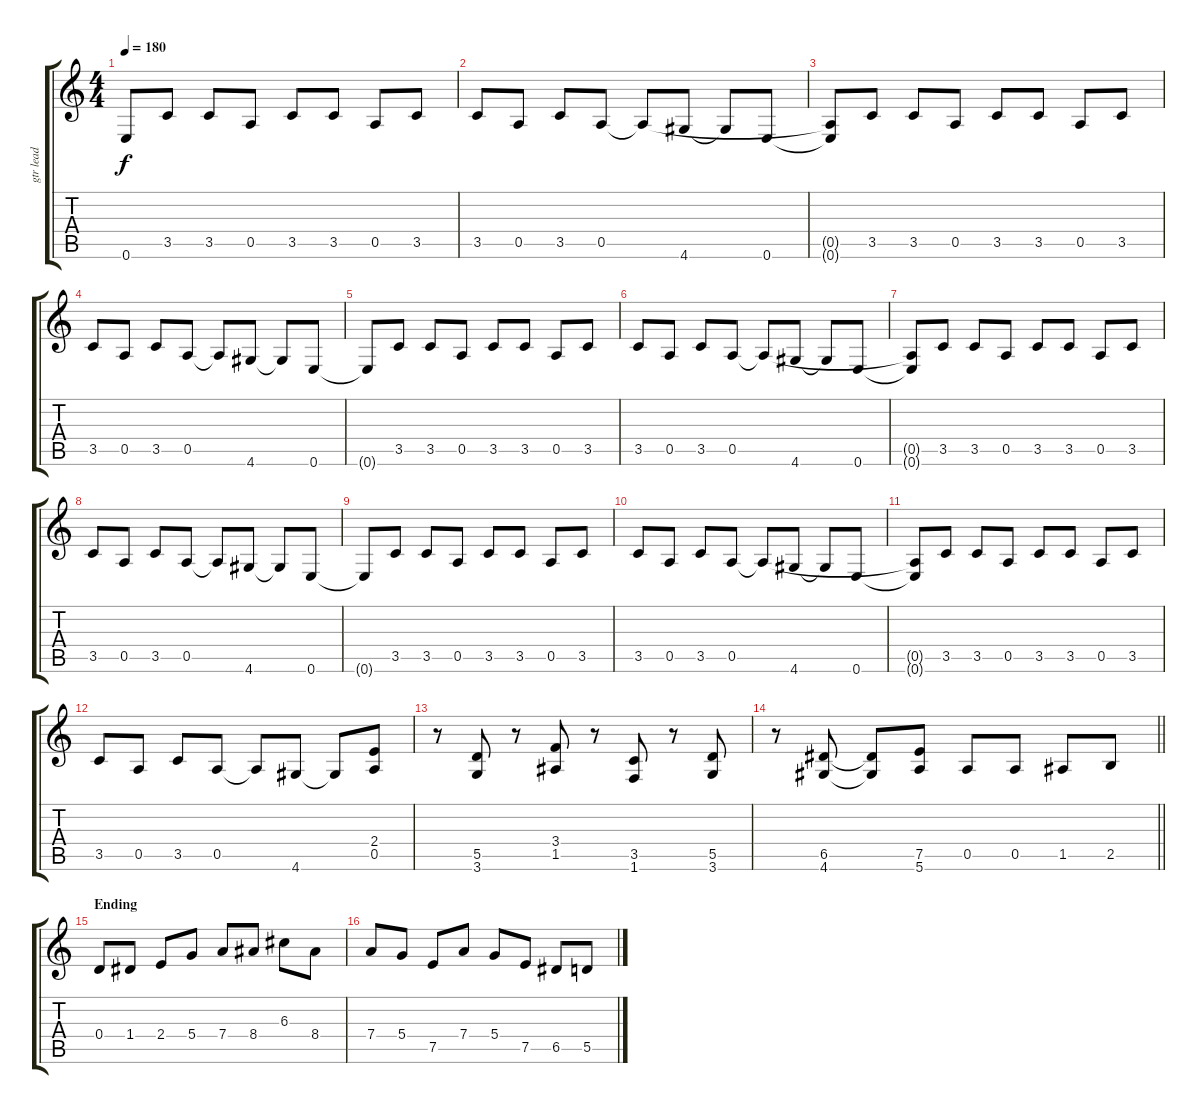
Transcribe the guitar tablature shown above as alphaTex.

\track ("gtr lead" "gtr lead") {instrument distortionguitar}
\staff {score tabs}
\tuning (E4 B3 G3 D3 A2 E2) {hide}
\ts (4 4)
\tempo 180
\clef g2
\ks c
0.6{t}.8{dy f} 3.5.8 3.5.8 0.5.8 3.5.8 3.5.8 0.5.8 3.5.8 |
3.5.8 0.5.8 3.5.8 0.5.8 0.5{t}.8 4.6.8 4.6{t}.8 0.6.8 |
(0.5{t} 0.6{t}).8 3.5.8 3.5.8 0.5.8 3.5.8 3.5.8 0.5.8 3.5.8 |
3.5.8 0.5.8 3.5.8 0.5.8 0.5{t}.8 4.6.8 4.6{t}.8 0.6.8 |
0.6{t}.8 3.5.8 3.5.8 0.5.8 3.5.8 3.5.8 0.5.8 3.5.8 |
3.5.8 0.5.8 3.5.8 0.5.8 0.5{t}.8 4.6.8 4.6{t}.8 0.6.8 |
(0.5{t} 0.6{t}).8 3.5.8 3.5.8 0.5.8 3.5.8 3.5.8 0.5.8 3.5.8 |
3.5.8 0.5.8 3.5.8 0.5.8 0.5{t}.8 4.6.8 4.6{t}.8 0.6.8 |
0.6{t}.8 3.5.8 3.5.8 0.5.8 3.5.8 3.5.8 0.5.8 3.5.8 |
3.5.8 0.5.8 3.5.8 0.5.8 0.5{t}.8 4.6.8 4.6{t}.8 0.6.8 |
(0.5{t} 0.6{t}).8 3.5.8 3.5.8 0.5.8 3.5.8 3.5.8 0.5.8 3.5.8 |
3.5.8 0.5.8 3.5.8 0.5.8 0.5{t}.8 4.6.8 4.6{t}.8 (2.4 0.5).8 |
r.8 (5.5 3.6).8 r.8 (3.4 1.5).8 r.8 (3.5 1.6).8 r.8 (5.5 3.6).8 |
\barLineRight lightlight
r.8 (6.5 4.6).8 (6.5{t} 4.6{t}).8 (7.5 5.6).8 0.5.8 0.5.8 1.5.8 2.5.8 |
\section ("" "Ending")
0.4.8 1.4.8 2.4.8 5.4.8 7.4.8 8.4.8 6.3.8 8.4.8 |
7.4.8 5.4.8 7.5.8 7.4.8 5.4.8 7.5.8 6.5.8 5.5.8
